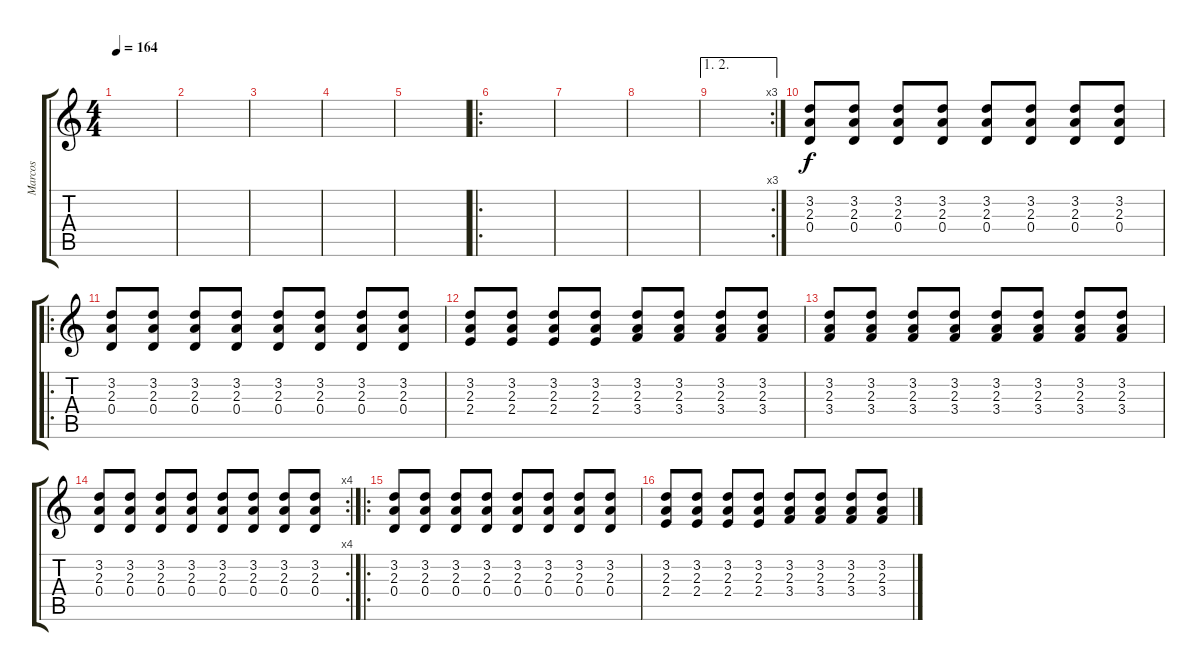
\track ("Marcos" "Marcos") {instrument overdrivenguitar}
\staff {score tabs}
\tuning (E4 B3 G3 D3 A2 D2) {hide}
\ts (4 4)
\tempo 164
\tempo 150
\tempo 164
\clef g2
\ks c
|
|
|
|
|
\ro
|
|
|
\ae (1 2)
\rc 3
|
(3.2 2.3 0.4).8 (3.2 2.3 0.4).8 (3.2 2.3 0.4).8 (3.2 2.3 0.4).8 (3.2 2.3 0.4).8 (3.2 2.3 0.4).8 (3.2 2.3 0.4).8 (3.2 2.3 0.4).8 |
\ro
(3.2 2.3 0.4).8 (3.2 2.3 0.4).8 (3.2 2.3 0.4).8 (3.2 2.3 0.4).8 (3.2 2.3 0.4).8 (3.2 2.3 0.4).8 (3.2 2.3 0.4).8 (3.2 2.3 0.4).8 |
(3.2 2.3 2.4).8 (3.2 2.3 2.4).8 (3.2 2.3 2.4).8 (3.2 2.3 2.4).8 (3.2 2.3 3.4).8 (3.2 2.3 3.4).8 (3.2 2.3 3.4).8 (3.2 2.3 3.4).8 |
(3.2 2.3 3.4).8 (3.2 2.3 3.4).8 (3.2 2.3 3.4).8 (3.2 2.3 3.4).8 (3.2 2.3 3.4).8 (3.2 2.3 3.4).8 (3.2 2.3 3.4).8 (3.2 2.3 3.4).8 |
\rc 4
(3.2 2.3 0.4).8 (3.2 2.3 0.4).8 (3.2 2.3 0.4).8 (3.2 2.3 0.4).8 (3.2 2.3 0.4).8 (3.2 2.3 0.4).8 (3.2 2.3 0.4).8 (3.2 2.3 0.4).8 |
\ro
(3.2 2.3 0.4).8 (3.2 2.3 0.4).8 (3.2 2.3 0.4).8 (3.2 2.3 0.4).8 (3.2 2.3 0.4).8 (3.2 2.3 0.4).8 (3.2 2.3 0.4).8 (3.2 2.3 0.4).8 |
(3.2 2.3 2.4).8 (3.2 2.3 2.4).8 (3.2 2.3 2.4).8 (3.2 2.3 2.4).8 (3.2 2.3 3.4).8 (3.2 2.3 3.4).8 (3.2 2.3 3.4).8 (3.2 2.3 3.4).8
